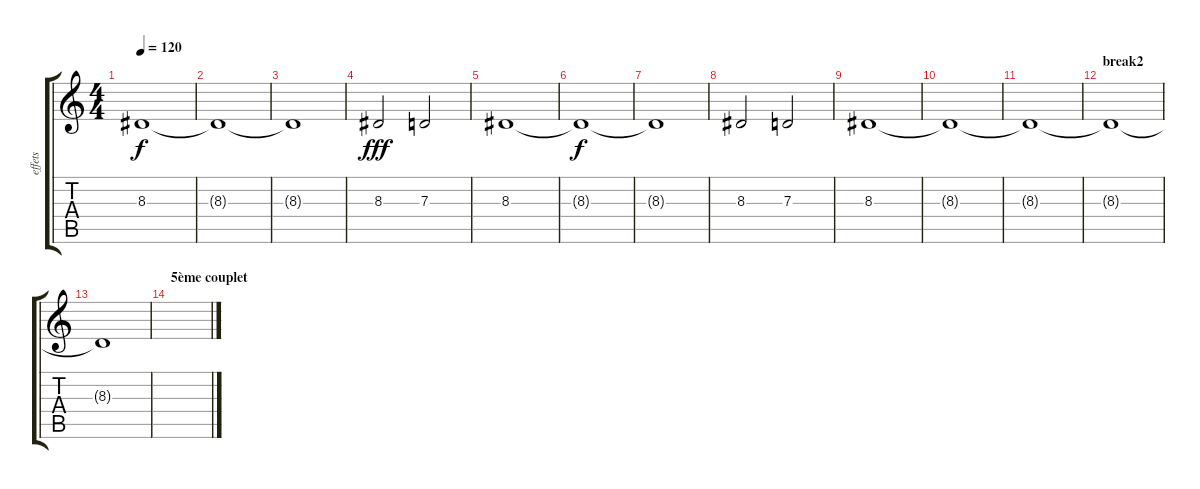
\track ("effets" "effets") {instrument pad2warm}
\staff {score tabs}
\tuning (E4 B3 G3 D3 A2 E2) {hide}
\ts (4 4)
\tempo 120
\clef g2
\ks c
8.3{t}.1{dy f} |
8.3{t}.1 |
8.3{t}.1 |
8.3.2{dy fff} 7.3.2 |
8.3.1 |
8.3{t}.1{dy f} |
8.3{t}.1 |
8.3.2 7.3.2 |
8.3.1 |
8.3{t}.1 |
8.3{t}.1 |
\section ("" "break2")
8.3{t}.1 |
8.3{t}.1 |
\section ("" "5ème couplet")
